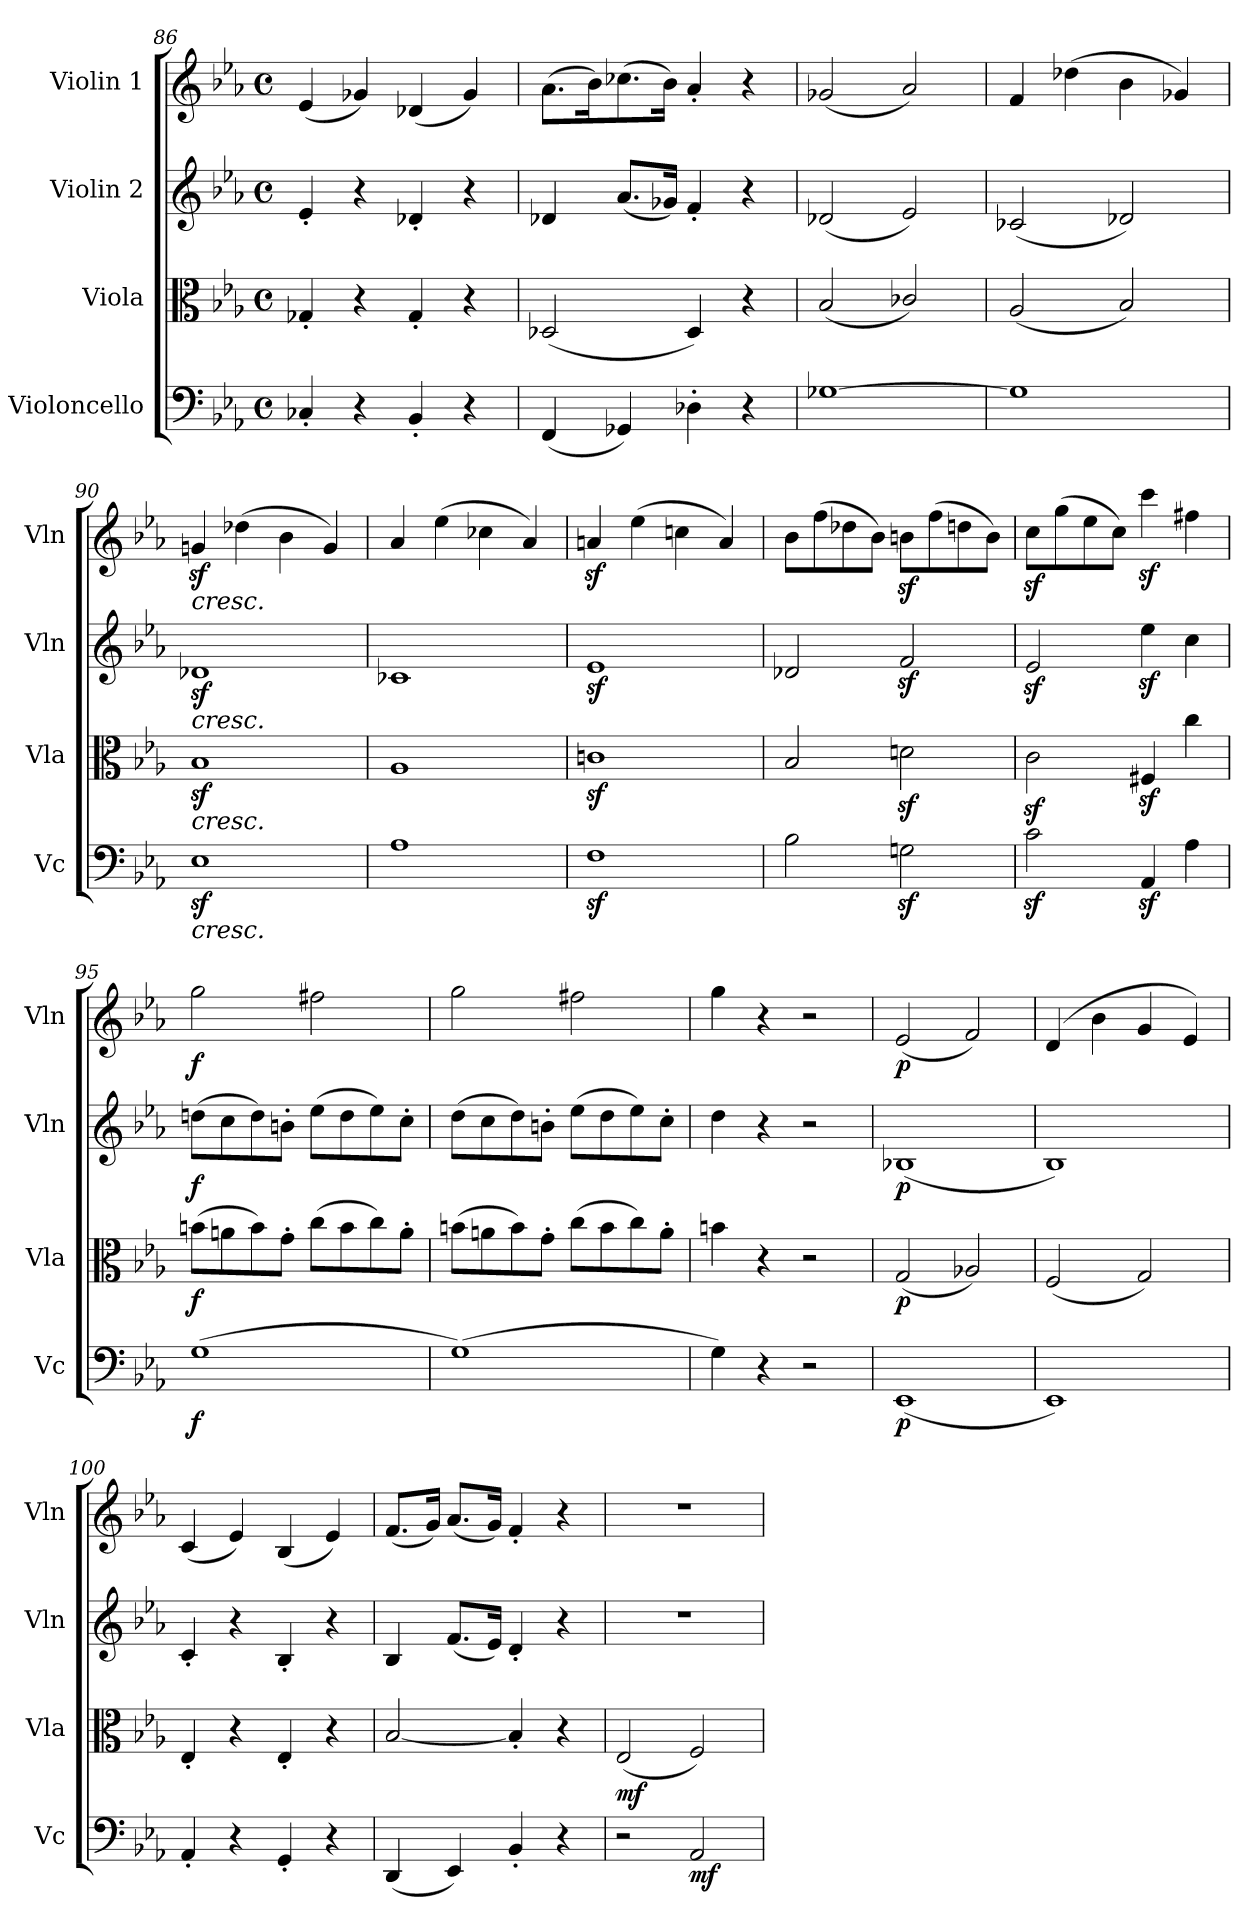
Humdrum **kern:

**kern	**dynam	**kern	**dynam	**kern	**dynam	**kern	**dynam
*part4	*part4	*part3	*part3	*part2	*part2	*part1	*part1
*staff4	*staff4	*staff3	*staff3	*staff2	*staff2	*staff1	*staff1
*I"Violoncello	*	*I"Viola	*	*I"Violin 2	*	*I"Violin 1	*
*I'Vc	*	*I'Vla	*	*I'Vln	*	*I'Vln	*
*clefF4	*	*clefC3	*	*clefG2	*	*clefG2	*
*k[b-e-a-]	*	*k[b-e-a-]	*	*k[b-e-a-]	*	*k[b-e-a-]	*
*M4/4	*	*M4/4	*	*M4/4	*	*M4/4	*
*met(c)	*	*met(c)	*	*met(c)	*	*met(c)	*
=86	=86	=86	=86	=86	=86	=86	=86
4C-X'/	.	4G-X'/	.	4e-'/	.	(<4e-/	.
4r	.	4r	.	4r	.	4g-X/)	.
4BB-'/	.	4G-'/	.	4d-X'/	.	(<4d-X/	.
4r	.	4r	.	4r	.	4g-/)	.
!!LO:LB:g=z
=87	=87	=87	=87	=87	=87	=87	=87
(<4FF/	.	(<2D-X/	.	4d-X/	.	(>8.a-\L	.
.	.	.	.	.	.	16b-\K)	.
4GG-X/)	.	.	.	(<8.a-/L	.	(>8.cc-X\	.
.	.	.	.	16g-X/Jk)	.	16b-\Jk)	.
4D-X'\	.	4D-/)	.	4f'/	.	4a-'/	.
4r	.	4r	.	4r	.	4r	.
=88	=88	=88	=88	=88	=88	=88	=88
[1G-X	.	(<2B-/	.	(<2d-X/	.	(<2g-X/	.
.	.	2c-X/)	.	2e-/)	.	2a-/)	.
=89	=89	=89	=89	=89	=89	=89	=89
1G-]	.	(<2A-/	.	(<2c-X/	.	4f/	.
.	.	.	.	.	.	(>4dd-X\	.
.	.	2B-/)	.	2d-X/)	.	4b-\	.
.	.	.	.	.	.	4g-X/)	.
=90	=90	=90	=90	=90	=90	=90	=90
!	!	!	!	!	!	!LO:TX:b:i:t=cresc.	!
!	!	!	!	!LO:TX:b:i:t=cresc.	!	!	!
!	!	!LO:TX:b:i:t=cresc.	!	!	!	!	!
!LO:TX:b:i:t=cresc.	!	!	!	!	!	!	!
1E-z<	.	1B-z<	.	1d-Xz<	.	4gnz</	.
.	.	.	.	.	.	(>4dd-X\	.
.	.	.	.	.	.	4b-\	.
.	.	.	.	.	.	4g/)	.
=91	=91	=91	=91	=91	=91	=91	=91
1A-	.	1A-	.	1c-X	.	4a-/	.
.	.	.	.	.	.	(>4ee-\	.
.	.	.	.	.	.	4cc-X\	.
.	.	.	.	.	.	4a-/)	.
=92	=92	=92	=92	=92	=92	=92	=92
1Fz<	.	1cnz<	.	1e-z<	.	4anz</	.
.	.	.	.	.	.	(>4ee-\	.
.	.	.	.	.	.	4ccn\	.
.	.	.	.	.	.	4a/)	.
=93	=93	=93	=93	=93	=93	=93	=93
2B-\	.	2B-/	.	2d-X/	.	8b-\L	.
.	.	.	.	.	.	(>8ff\	.
.	.	.	.	.	.	8dd-X\	.
.	.	.	.	.	.	8b-\J)	.
2Gnz<\	.	2dnz<\	.	2fz</	.	8bnz<\L	.
.	.	.	.	.	.	(>8ff\	.
.	.	.	.	.	.	8ddn\	.
.	.	.	.	.	.	8b\J)	.
!!LO:LB:g=z
=94	=94	=94	=94	=94	=94	=94	=94
2cz<\	.	2cz<\	.	2e-z</	.	8ccz<\L	.
.	.	.	.	.	.	(>8gg\	.
.	.	.	.	.	.	8ee-\	.
.	.	.	.	.	.	8cc\J)	.
4AA-z</	.	4F#Xz</	.	4ee-z<\	.	4cccz<\	.
4A-\	.	4cc\	.	4cc\	.	4ff#X\	.
=95	=95	=95	=95	=95	=95	=95	=95
!	!LO:DY:b	!	!LO:DY:b	!	!LO:DY:b	!	!LO:DY:b
(>1G	f	(>8bn\L	f	(>8ddn\L	f	2gg\	f
.	.	8an\	.	8cc\	.	.	.
.	.	8b\)	.	8dd\)	.	.	.
.	.	8g'\J	.	8bn'\J	.	.	.
.	.	(>8cc\L	.	(>8ee-\L	.	2ff#X\	.
.	.	8b\	.	8dd\	.	.	.
.	.	8cc\)	.	8ee-\)	.	.	.
.	.	8a'\J	.	8cc'\J	.	.	.
=96	=96	=96	=96	=96	=96	=96	=96
(>1G)	.	(>8bn\L	.	(>8dd\L	.	2gg\	.
.	.	8an\	.	8cc\	.	.	.
.	.	8b\)	.	8dd\)	.	.	.
.	.	8g'\J	.	8bn'\J	.	.	.
.	.	(>8cc\L	.	(>8ee-\L	.	2ff#X\	.
.	.	8b\	.	8dd\	.	.	.
.	.	8cc\)	.	8ee-\)	.	.	.
.	.	8a'\J	.	8cc'\J	.	.	.
=97	=97	=97	=97	=97	=97	=97	=97
4G\)	.	4bn\	.	4dd\	.	4gg\	.
4r	.	4r	.	4r	.	4r	.
2r	.	2r	.	2r	.	2r	.
=98	=98	=98	=98	=98	=98	=98	=98
!	!LO:DY:b	!	!LO:DY:b	!	!LO:DY:b	!	!LO:DY:b
(<1EE-	p	(<2G/	p	(<1B-X	p	(<2e-/	p
.	.	2A-X/)	.	.	.	2f/)	.
=99	=99	=99	=99	=99	=99	=99	=99
1EE-)	.	(<2F/	.	1B-)	.	(>4d/	.
.	.	.	.	.	.	4b-\	.
.	.	2G/)	.	.	.	4g/	.
.	.	.	.	.	.	4e-/)	.
=100	=100	=100	=100	=100	=100	=100	=100
4AA-'/	.	4E-'/	.	4c'/	.	(<4c/	.
4r	.	4r	.	4r	.	4e-/)	.
4GG'/	.	4E-'/	.	4B-'/	.	(<4B-/	.
4r	.	4r	.	4r	.	4e-/)	.
!!LO:PB:g=z
=101	=101	=101	=101	=101	=101	=101	=101
(<4DD/	.	[2B-/	.	4B-/	.	(<8.f/L	.
.	.	.	.	.	.	16g/Jk)	.
4EE-/)	.	.	.	(<8.f/L	.	(<8.a-/L	.
.	.	.	.	16e-/Jk)	.	16g/Jk)	.
4BB-'/	.	4B-'/]	.	4d'/	.	4f'/	.
4r	.	4r	.	4r	.	4r	.
=102	=102	=102	=102	=102	=102	=102	=102
!	!	!	!LO:DY:b	!	!	!	!
2r	.	(<2E-/	mf	1r	.	1r	.
!	!LO:DY:b	!	!	!	!	!	!
2AA-/	mf	2F/)	.	.	.	.	.
=	=	=	=	=	=	=	=
*-	*-	*-	*-	*-	*-	*-	*-
